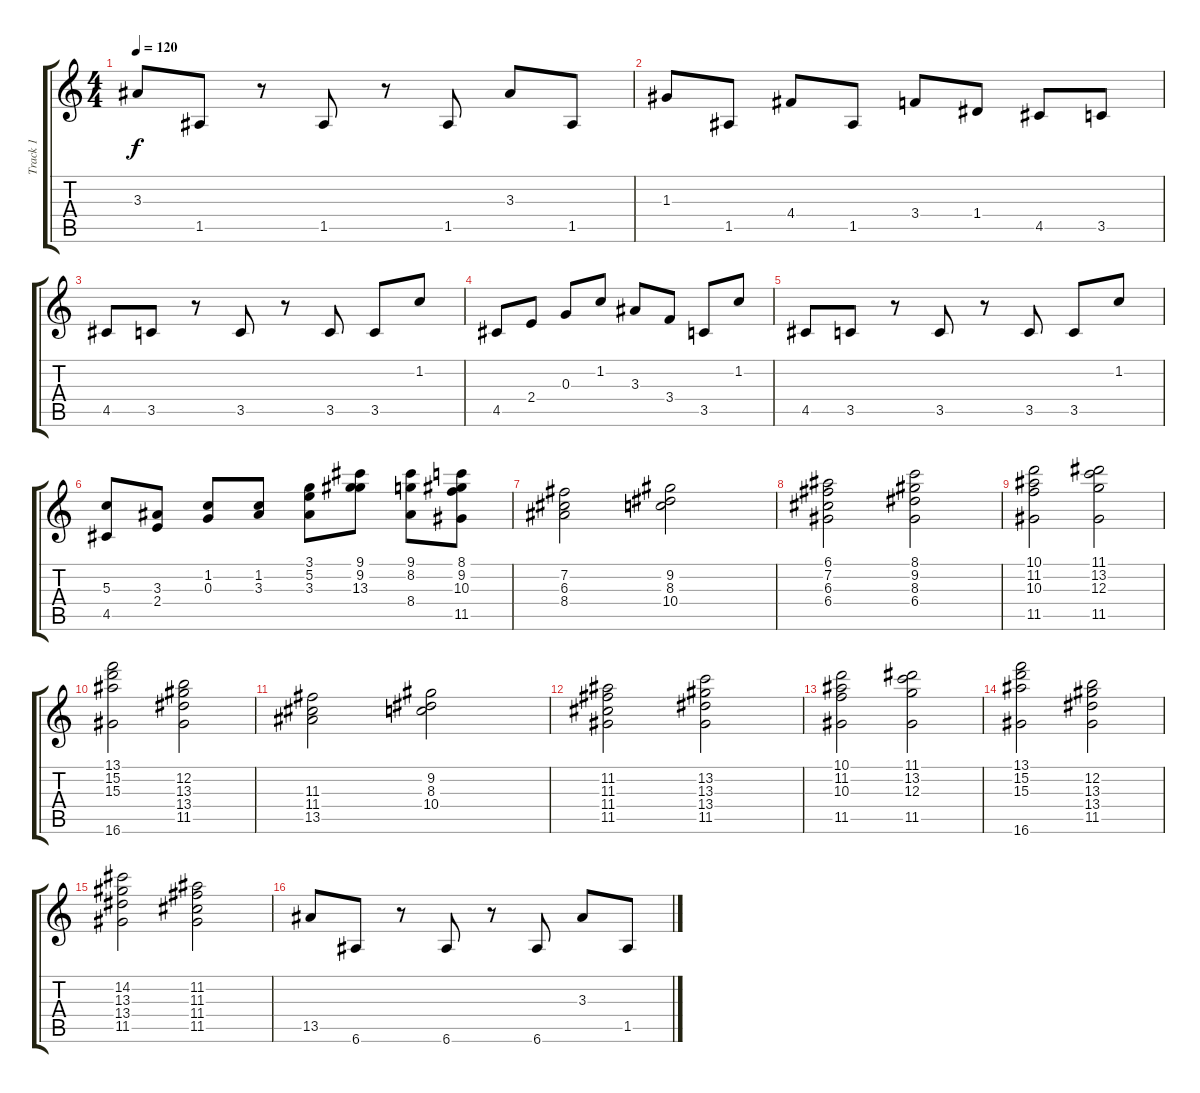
\track ("Track 1" "Track 1") {instrument acousticguitarnylon}
\staff {score tabs}
\tuning (E4 B3 G3 D3 A2 E2) {hide}
\ts (4 4)
\tempo 120
\clef g2
\ks c
3.3.8{dy f} 1.5.8 r.8 1.5.8 r.8 1.5.8 3.3.8 1.5.8 |
1.3.8 1.5.8 4.4.8 1.5.8 3.4.8 1.4.8 4.5.8 3.5.8 |
4.5.8 3.5.8 r.8 3.5.8 r.8 3.5.8 3.5.8 1.2.8 |
4.5.8 2.4.8 0.3.8 1.2.8 3.3.8 3.4.8 3.5.8 1.2.8 |
4.5.8 3.5.8 r.8 3.5.8 r.8 3.5.8 3.5.8 1.2.8 |
(5.3 4.5).8 (3.3 2.4).8 (1.2 0.3).8 (1.2 3.3).8 (3.1 5.2 3.3).8 (9.1 9.2 13.3).8 (9.1 8.2 8.4).8 (8.1 9.2 10.3 11.5).8 |
(7.2 6.3 8.4).2 (9.2 8.3 10.4).2 |
(6.1 7.2 6.3 6.4).2 (8.1 9.2 8.3 6.4).2 |
(10.1 11.2 10.3 11.5).2 (11.1 13.2 12.3 11.5).2 |
(13.1 15.2 15.3 16.6).2 (12.2 13.3 13.4 11.5).2 |
(11.3 11.4 13.5).2 (9.2 8.3 10.4).2 |
(11.2 11.3 11.4 11.5).2 (13.2 13.3 13.4 11.5).2 |
(10.1 11.2 10.3 11.5).2 (11.1 13.2 12.3 11.5).2 |
(13.1 15.2 15.3 16.6).2 (12.2 13.3 13.4 11.5).2 |
(14.2 13.3 13.4 11.5).2 (11.2 11.3 11.4 11.5).2 |
13.5.8 6.6.8 r.8 6.6.8 r.8 6.6.8 3.3.8 1.5.8
